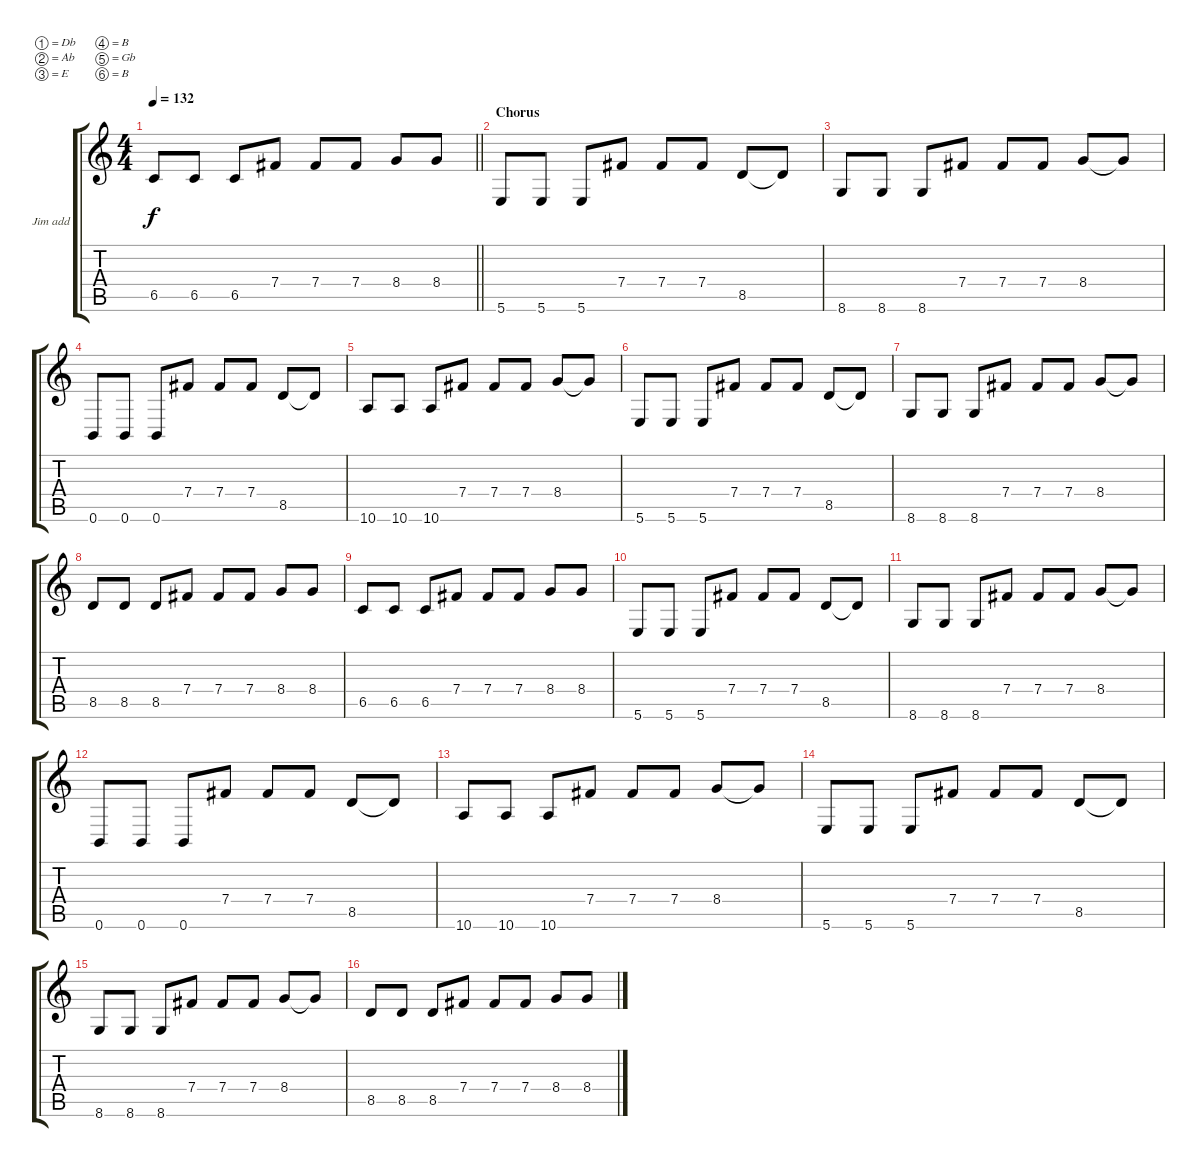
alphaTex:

\bracketExtendMode groupsimilarinstruments
\firstSystemTrackNameOrientation horizontal
\otherSystemsTrackNameOrientation horizontal
\track ("Jim Root (Add. Live Solo)" "Jim add") {mute instrument overdrivenguitar}
\staff {score tabs}
\tuning (Db4 Ab3 E3 B2 Gb2 B1)
\ts (4 4)
\tempo 132
\clef g2
\barLineRight lightlight
\ks c
6.5.8{dy f} 6.5.8 6.5.8 7.4.8 7.4.8 7.4.8 8.4.8 8.4.8 |
\section ("" "Chorus")
5.6.8 5.6.8 5.6.8 7.4.8 7.4.8 7.4.8 8.5.8 8.5{t}.8 |
8.6.8 8.6.8 8.6.8 7.4.8 7.4.8 7.4.8 8.4.8 8.4{t}.8 |
0.6.8 0.6.8 0.6.8 7.4.8 7.4.8 7.4.8 8.5.8 8.5{t}.8 |
10.6.8 10.6.8 10.6.8 7.4.8 7.4.8 7.4.8 8.4.8 8.4{t}.8 |
5.6.8 5.6.8 5.6.8 7.4.8 7.4.8 7.4.8 8.5.8 8.5{t}.8 |
8.6.8 8.6.8 8.6.8 7.4.8 7.4.8 7.4.8 8.4.8 8.4{t}.8 |
8.5.8 8.5.8 8.5.8 7.4.8 7.4.8 7.4.8 8.4.8 8.4.8 |
6.5.8 6.5.8 6.5.8 7.4.8 7.4.8 7.4.8 8.4.8 8.4.8 |
5.6.8 5.6.8 5.6.8 7.4.8 7.4.8 7.4.8 8.5.8 8.5{t}.8 |
8.6.8 8.6.8 8.6.8 7.4.8 7.4.8 7.4.8 8.4.8 8.4{t}.8 |
0.6.8 0.6.8 0.6.8 7.4.8 7.4.8 7.4.8 8.5.8 8.5{t}.8 |
10.6.8 10.6.8 10.6.8 7.4.8 7.4.8 7.4.8 8.4.8 8.4{t}.8 |
5.6.8 5.6.8 5.6.8 7.4.8 7.4.8 7.4.8 8.5.8 8.5{t}.8 |
8.6.8 8.6.8 8.6.8 7.4.8 7.4.8 7.4.8 8.4.8 8.4{t}.8 |
8.5.8 8.5.8 8.5.8 7.4.8 7.4.8 7.4.8 8.4.8 8.4.8
